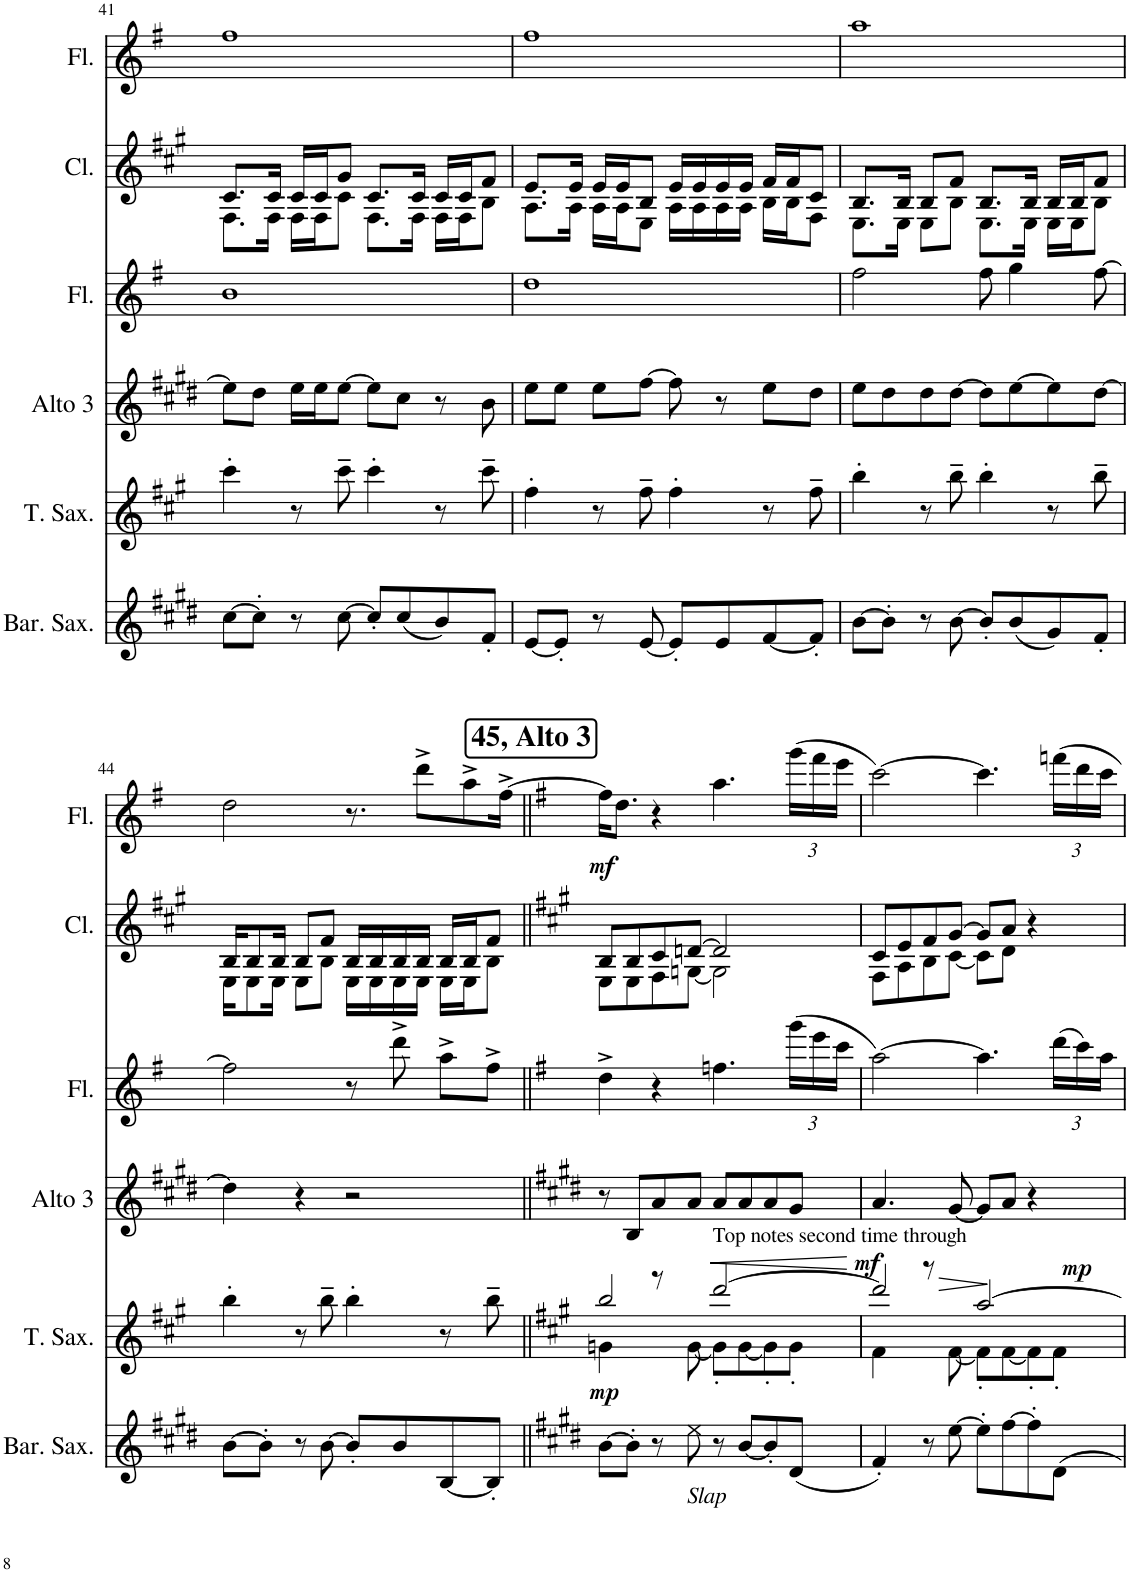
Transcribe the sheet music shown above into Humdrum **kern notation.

**kern	**kern	**dynam	**kern	**kern	**kern	**dynam	**kern
*part6	*part5	*part5	*part4	*part3	*part2	*part2	*part1
*staff6	*staff5	*staff5	*staff4	*staff3	*staff2	*staff2	*staff1
*I"Baritone Saxophone	*I"Tenor Saxophone	*	*I"Alto Sax 3	*I"Alto Sax 2	*I"Alto Saxophone	*	*I"Soprano Saxophone
*I'Bar. Sax.	*I'T. Sax.	*	*I'Alto 3	*I'Alto 2	*I'A. Sax.	*	*I'S. Sax.
!!LO:PB:g=z
*clefG2	*clefG2	*	*clefG2	*clefG2	*clefG2	*	*clefG2
*Trd12c21	*Trd8c14	*	*Trd5c9	*Trd5c9	*Trd1c2	*	*Trd1c2
*k[f#c#g#d#]	*k[f#c#g#]	*	*k[f#c#g#d#]	*k[f#]	*k[f#c#g#]	*	*k[f#]
*M4/4	*M4/4	*	*M4/4	*M4/4	*M4/4	*	*M4/4
=41	=41	=41	=41	=41	=41	=41	=41
*	*	*	*	*	*^	*	*
[8cc#\L	4ccc#'\	.	8ee\L]	1b	8.F#\L	8.c#/L	.	1ff#
8cc#'\J]	.	.	8dd#\J	.	.	.	.	.
.	.	.	.	.	16F#\Jk	16c#/Jk	.	.
8r	8r	.	16ee\LL	.	16F#\LL	16c#/LL	.	.
.	.	.	16ee\J	.	16F#\J	16c#/J	.	.
[8cc#\	8ccc#~\	.	[8ee\J	.	8c#\J	8g#/J	.	.
8cc#'/L]	4ccc#'\	.	8ee\L]	.	8.F#\L	8.c#/L	.	.
(8cc#/	.	.	8cc#\J	.	.	.	.	.
.	.	.	.	.	16F#\Jk	16c#/Jk	.	.
8b/)	8r	.	8r	.	16F#\LL	16c#/LL	.	.
.	.	.	.	.	16F#\J	16c#/J	.	.
8f#'/J	8ccc#~\	.	8b\	.	8B\J	8f#/J	.	.
=42	=42	=42	=42	=42	=42	=42	=42	=42
[8e/L	4ff#'\	.	8ee\L	1dd	8.A\L	8.e/L	.	1ff#
8e'/J]	.	.	8ee\J	.	.	.	.	.
.	.	.	.	.	16A\Jk	16e/Jk	.	.
8r	8r	.	8ee\L	.	16A\LL	16e/LL	.	.
.	.	.	.	.	16A\J	16e/J	.	.
[8e/	8ff#~\	.	[8ff#\J	.	8E\J	8B/J	.	.
8e'/L]	4ff#'\	.	8ff#\]	.	16A\LL	16e/LL	.	.
.	.	.	.	.	16A\	16e/	.	.
8e/	.	.	8r	.	16A\	16e/	.	.
.	.	.	.	.	16A\JJ	16e/JJ	.	.
[8f#/	8r	.	8ee\L	.	16B\LL	16f#/LL	.	.
.	.	.	.	.	16B\J	16f#/J	.	.
8f#'/J]	8ff#~\	.	8dd#\J	.	8F#\J	8c#/J	.	.
=43	=43	=43	=43	=43	=43	=43	=43	=43
[8b\L	4bb'\	.	8ee\L	2ff#\	8.E\L	8.B/L	.	1aa
8b'\J]	.	.	8dd#\	.	.	.	.	.
.	.	.	.	.	16E\Jk	16B/Jk	.	.
8r	8r	.	8dd#\	.	8E\L	8B/L	.	.
[8b\	8bb~\	.	[8dd#\J	.	8B\J	8f#/J	.	.
8b'/L]	4bb'\	.	8dd#\L]	8ff#\	8.E\L	8.B/L	.	.
(8b/	.	.	[8ee\	4gg\	.	.	.	.
.	.	.	.	.	16E\Jk	16B/Jk	.	.
8g#/)	8r	.	8ee\]	.	16E\LL	16B/LL	.	.
.	.	.	.	.	16E\J	16B/J	.	.
8f#'/J	8bb~\	.	[8dd#\J	[8ff#\	8B\J	8f#/J	.	.
!!LO:LB:g=z
=44	=44	=44	=44	=44	=44	=44	=44	=44
[8b\L	4bb'\	.	4dd#\]	2ff#\]	16E\KL	16B/KL	.	2dd\
.	.	.	.	.	8E\	8B/	.	.
8b'\J]	.	.	.	.	.	.	.	.
.	.	.	.	.	16E\Jk	16B/Jk	.	.
8r	8r	.	4r	.	8E\L	8B/L	.	.
[8b\	8bb~\	.	.	.	8B\J	8f#/J	.	.
8b'/L]	4bb'\	.	2r	8r	16E\LL	16B/LL	.	8.r
.	.	.	.	.	16E\	16B/	.	.
8b/	.	.	.	8ddd^\	16E\	16B/	.	.
.	.	.	.	.	16E\JJ	16B/JJ	.	8ddd^\L
[8B/	8r	.	.	8aa^\L	16E\LL	16B/LL	.	.
.	.	.	.	.	16E\J	16B/J	.	8aa^\
8B'/J]	8bb~\	.	.	8ff#^\J	8B\J	8f#/J	.	.
.	.	.	.	.	.	.	.	[16ff#^\Jk
!!LO:REH:place=s1:a:B:cj:fs=14:t=45, Alto 3
=45||	=45||	=45||	=45||	=45||	=45||	=45||	=45||	=45||
*k[f#c#g#d#]	*k[f#c#g#]	*	*k[f#c#g#d#]	*k[f#]	*k[f#c#g#]	*	*	*k[f#]
*	*^	*	*	*	*	*	*	*
!	!	!	!LO:DY:b	!	!	!	!	!LO:DY:a	!
[8b\L	4gn\	2bb/	mp	8r	4dd^\	8E\L	8B/L	mf	16ff#\KL]
.	.	.	.	.	.	.	.	.	8.dd\J
8b'\J]	.	.	.	8B/L	.	8E\	8B/	.	.
8r	8r	.	.	8a/	4r	8F#\	8c#/	.	4r
!LO:TX:b:i:t=Slap	!	!	!	!	!	!	!	!	!
8ee\	[8g\	.	.	8a/J	.	[8Gn\J	[8dn/J	.	.
!	!LO:TX:a:t=Top notes second time through	!	!	!	!	!	!	!	!
!	!	!	!LO:HP:b	!	!	!	!	!	!
8r	8g'\L]	[2ddd/	<	8a/L	4.ffn\	2G\]	2d/]	.	4.aa\
[8b/L	[8g\	.	.	8a/	.	.	.	.	.
8b'/]	8g'\]	.	.	8a/	.	.	.	.	.
*	*	*	*	*	*Xbrackettup	*	*	*	*Xbrackettup
(8d#/J	8g'\J	.	.	8g#/J	(24ggg\LL	.	.	.	(24ggg\LL
.	.	.	.	.	24eee\	.	.	.	24fff#\
.	.	.	.	.	24ccc\JJ	.	.	.	24eee\JJ
*	*v	*v	*	*	*	*v	*v	*	*
.	.	[	.	.	.	.	.
=46	=46	=46	=46	=46	=46	=46	=46
*	*^	*	*	*	*^	*	*
!	!	!	!LO:DY:a	!	!	!	!	!	!
4f#'/)	4f#\	2ddd/]	mf	4.a/	[2aa\)	8F#\L	8c#/L	.	[2ccc\)
.	.	.	.	.	.	8A\	8e/	.	.
!	!	!	!LO:HP:b	!	!	!	!	!	!
8r	8r	.	>	.	.	8B\	8f#/	.	.
[8ee\	[8f#\	.	.	[8g#/	.	[8c#\J	[8g#/J	.	.
8ee'\L]	8f#'\L]	[2aa/	.	8g#/L]	4.aa\]	8c#\L]	8g#/L]	.	4.ccc\]
[8ff#\	[8f#\	.	.	8a/J	.	8d\J	8a/J	.	.
8ff#'\]	8f#'\]	.	.	4r	.	4r	4ryy	.	.
!	!	!	!LO:DY:n=1:a	!	!	!	!	!	!
8d#\J	8f#'\J	.	] mp	.	(24ddd\LL	.	.	.	24fffn\LL
.	.	.	.	.	24ccc\)	.	.	.	24ddd\
.	.	.	.	.	24aa\JJ	.	.	.	24ccc\JJ
*	*v	*v	*	*	*	*v	*v	*	*
=	=	=	=	=	=	=	=
*-	*-	*-	*-	*-	*-	*-	*-
